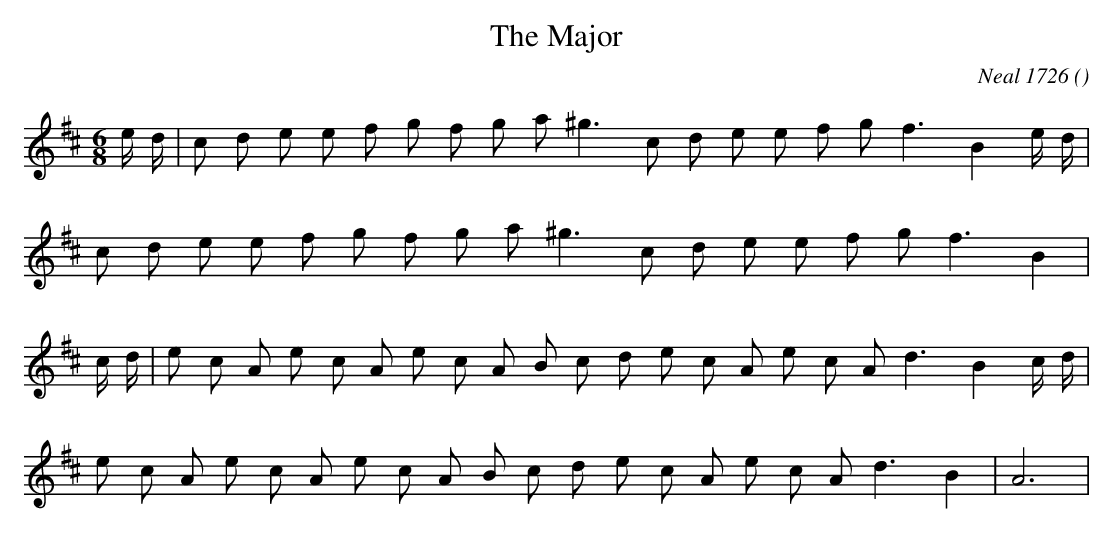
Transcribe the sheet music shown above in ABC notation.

X:1
T: The Major
C:Neal 1726
O:
M:6/8
K:D
K:D
M:6/8
L:1/16
e d |c2 d2 e2 e2 f2 g2 f2 g2 a2 ^g6 c2 d2 e2 e2 f2 g2 f6 B4 e d |
c2 d2 e2 e2 f2 g2 f2 g2 a2 ^g6 c2 d2 e2 e2 f2 g2 f6 B4 |
c d |e2 c2 A2 e2 c2 A2 e2 c2 A2 B2 c2 d2 e2 c2 A2 e2 c2 A2 d6 B4 c d |
e2 c2 A2 e2 c2 A2 e2 c2 A2 B2 c2 d2 e2 c2 A2 e2 c2 A2 d6 B4 |A12 |
